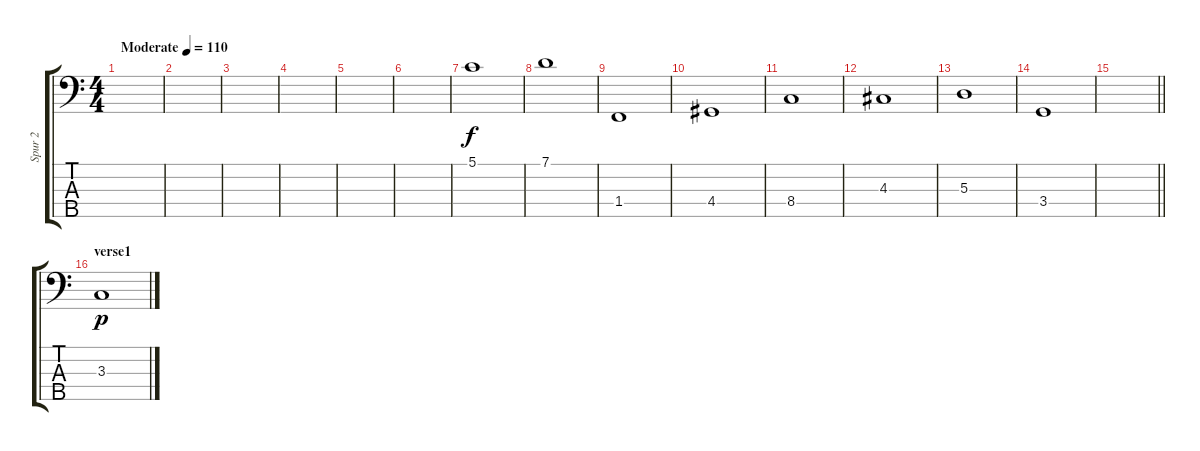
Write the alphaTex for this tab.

\track ("Spur 2" "Spur 2") {instrument electricbassfinger}
\staff {score tabs}
\tuning (G2 D2 A1 E1 B0) {hide}
\ts (4 4)
\tempo (110 "Moderate")
\clef f4
\ks c
|
|
|
|
|
|
5.1.1 |
7.1.1 |
1.4.1 |
4.4.1 |
8.4.1 |
4.3.1 |
5.3.1 |
3.4.1 |
\barLineRight lightlight
|
\section ("" "verse1")
3.3.1{dy p}
